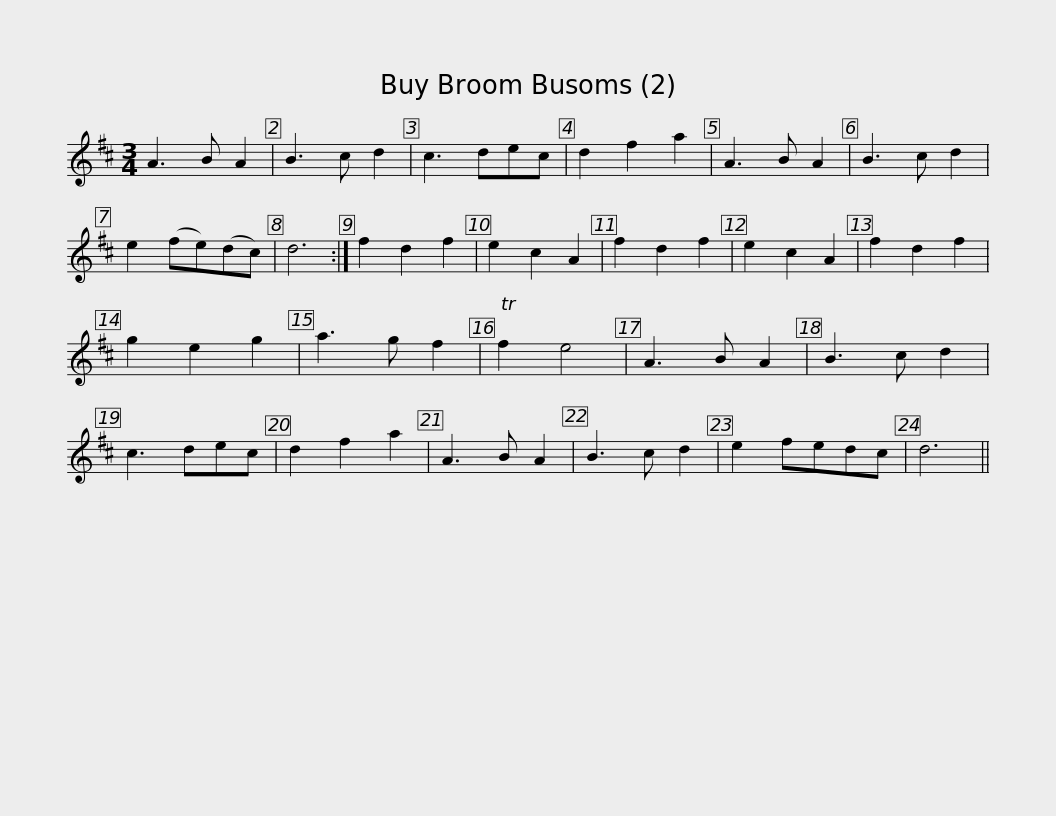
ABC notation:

X:1
L:1/8
M:3/4
I:linebreak $
K:D
V:1 treble
V:1
 A3 B A2 | B3 c d2 | c3 dec | d2 f2 a2 | A3 B A2 | %5
 B3 c d2 | e2 (fe)(dc) | d6 :| f2 d2 f2 | e2 c2 A2 | %10
 f2 d2 f2 |$ e2 c2 A2 | f2 d2 f2 | g2 e2 g2 | a3 g f2 | %15
 Tf2 e4 | A3 B A2 | B3 c d2 | c3 dec | d2 f2 a2 | %20
 A3 B A2 | B3 c d2 | e2 fedc |$ d6 || %24
